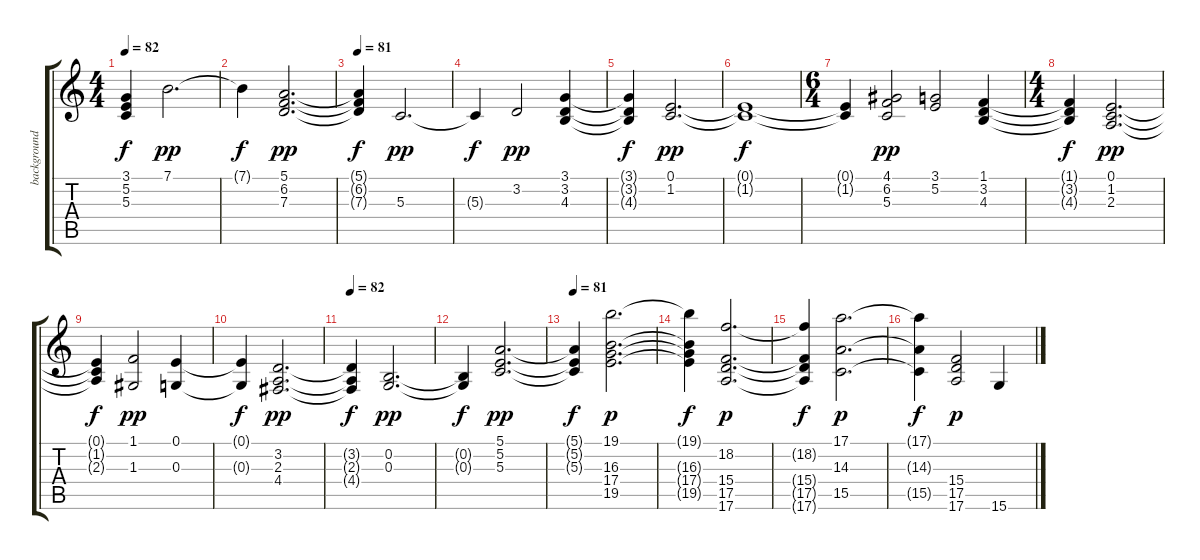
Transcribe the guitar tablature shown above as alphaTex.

\track ("background" "background") {instrument stringensemble2}
\staff {score tabs}
\tuning (E4 B3 G3 D3 A2 E2) {hide}
\ts (4 4)
\tempo 82
\clef g2
\ks c
(3.1{t} 5.2{t} 5.3{t}).4{dy f} 7.1.2{d dy pp} |
7.1{t}.4{dy f} (5.1 6.2 7.3).2{d dy pp} |
\tempo 81
(5.1{t} 6.2{t} 7.3{t}).4{dy f} 5.3.2{d dy pp} |
5.3{t}.4{dy f} 3.2.2{dy pp} (3.1 3.2 4.3).4 |
(3.1{t} 3.2{t} 4.3{t}).4{dy f} (0.1 1.2).2{d dy pp} |
(0.1{t} 1.2{t}).1{dy f} |
\ts (6 4)
(0.1{t} 1.2{t}).4 (4.1 6.2 5.3).2{dy pp} (3.1 5.2).2 (1.1 3.2 4.3).4 |
\ts (4 4)
(1.1{t} 3.2{t} 4.3{t}).4{dy f} (0.1 1.2 2.3).2{d dy pp} |
(0.1{t} 1.2{t} 2.3{t}).4{dy f} (1.1 1.3).2{dy pp} (0.1 0.3).4 |
(0.1{t} 0.3{t}).4{dy f} (3.2 2.3 4.4).2{d dy pp} |
\tempo 82
(3.2{t} 2.3{t} 4.4{t}).4{dy f} (0.2 0.3).2{d dy pp} |
(0.2{t} 0.3{t}).4{dy f} (5.1 5.2 5.3).2{d dy pp} |
\tempo 81
(5.1{t} 5.2{t} 5.3{t}).4{dy f} (19.1 16.3 17.4 19.5).2{d dy p} |
(19.1{t} 16.3{t} 17.4{t} 19.5{t}).4{dy f} (18.2 15.4 17.5 17.6).2{d dy p} |
(18.2{t} 15.4{t} 17.5{t} 17.6{t}).4{dy f} (17.1 14.3 15.5).2{d dy p} |
(17.1{t} 14.3{t} 15.5{t}).4{dy f} (15.4 17.5 17.6).2{dy p} 15.6.4
